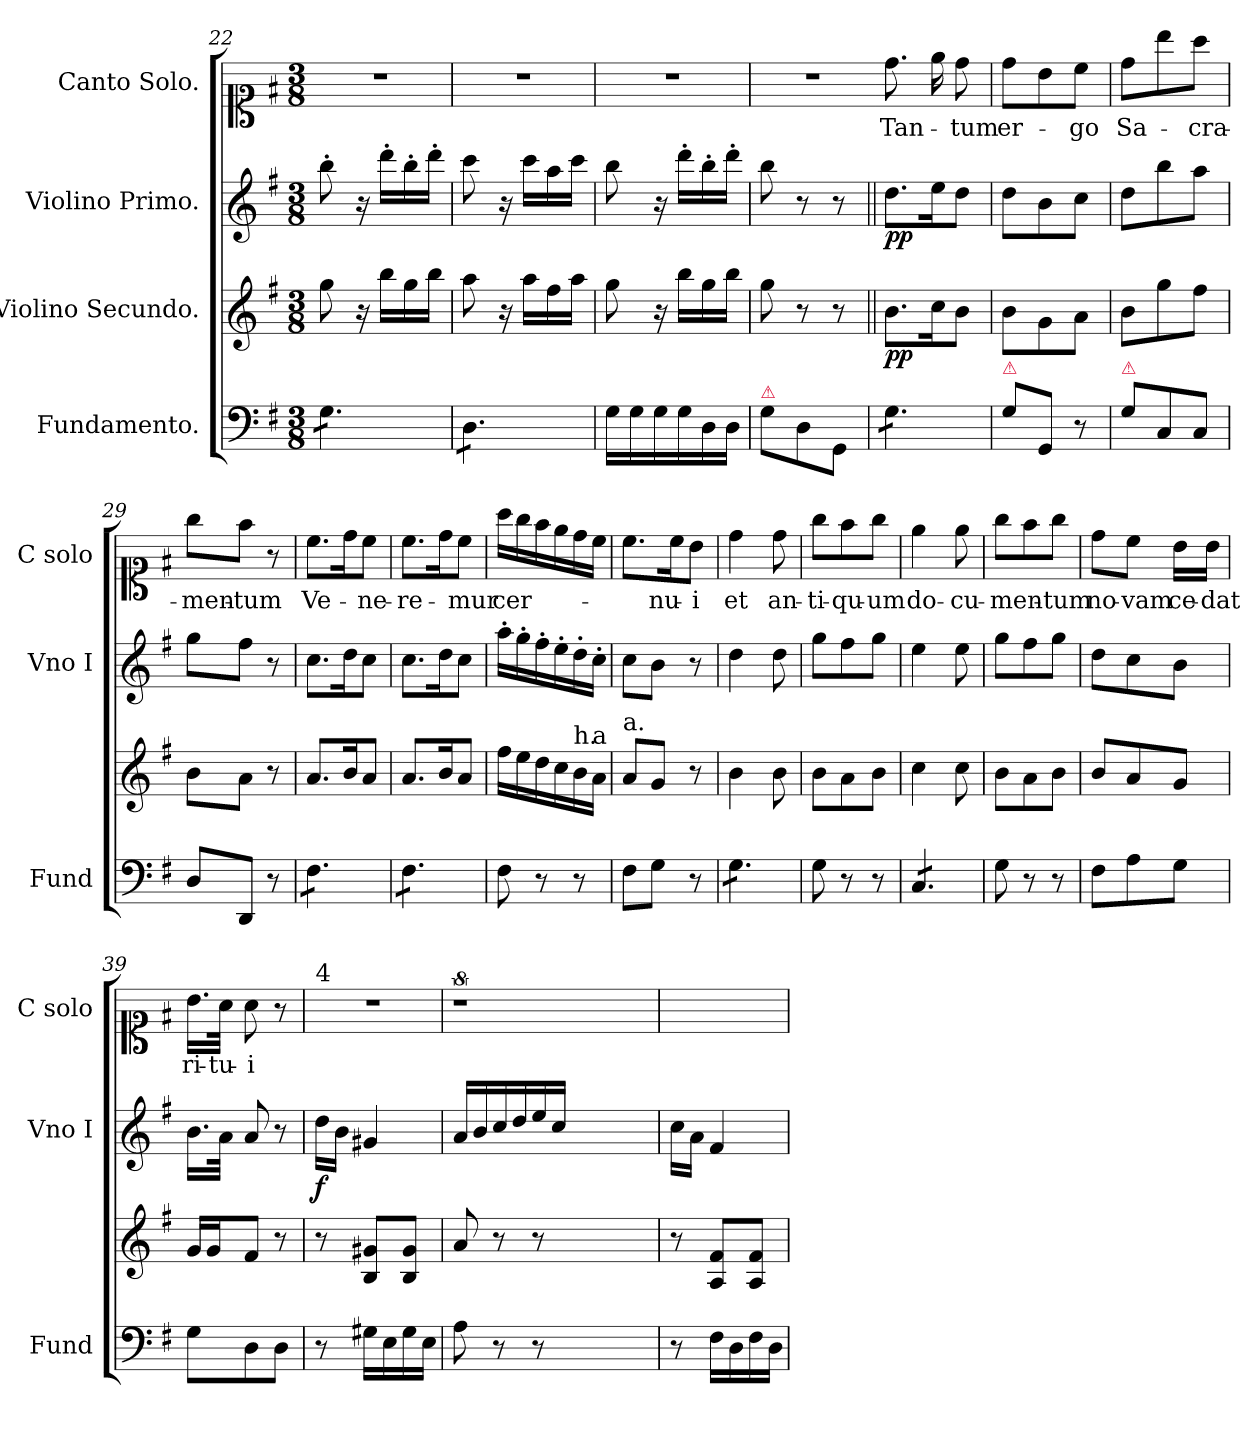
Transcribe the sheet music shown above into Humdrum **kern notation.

**kern	**kern	**dynam	**kern	**dynam	**kern	**text
*part4	*part3	*part3	*part2	*part2	*part1	*part1
*staff4	*staff3	*staff3	*staff2	*staff2	*staff1	*staff1
*I"Fundamento.	*I"Violino Secundo.	*	*I"Violino Primo.	*	*I"Canto Solo.	*
*I'Fund	*	*	*I'Vno I	*	*I'C solo	*
*clefF4	*clefG2	*	*clefG2	*	*clefC1	*
*k[f#]	*k[f#]	*	*k[f#]	*	*k[f#]	*
*G:	*G:	*	*G:	*	*G:	*
*M3/8	*M3/8	*	*M3/8	*	*M3/8	*
=22	=22	=22	=22	=22	=22	=22
*tremolo	*	*	*	*	*	*
8G\L	8gg\	.	8bb'\	.	4.r	.
8G\	16r	.	16r	.	.	.
.	16bb\LL	.	16ddd'\LL	.	.	.
8G\J	16gg\	.	16bb'\	.	.	.
.	16bb\JJ	.	16ddd'\JJ	.	.	.
=23	=23	=23	=23	=23	=23	=23
8D\L	8aa\	.	8ccc\	.	4.r	.
8D\	16r	.	16r	.	.	.
.	16aa\LL	.	16ccc\LL	.	.	.
8D\J	16ff#\	.	16aa\	.	.	.
*Xtremolo	*	*	*	*	*	*
.	16aa\JJ	.	16ccc\JJ	.	.	.
=24	=24	=24	=24	=24	=24	=24
16G\LL	8gg\	.	8bb\	.	4.r	.
16G\	.	.	.	.	.	.
16G\	16r	.	16r	.	.	.
16G\	16bb\LL	.	16ddd'\LL	.	.	.
16D\	16gg\	.	16bb'\	.	.	.
16D\JJ	16bb\JJ	.	16ddd'\JJ	.	.	.
=25	=25	=25	=25	=25	=25	=25
!LO:TX:a:color=crimson:t=⚠	!	!	!	!	!	!
8G\L	8gg\	.	8bb\	.	4.r	.
8D\	8r	.	8r	.	.	.
8GG/J	8r	.	8r	.	.	.
=26	=26||	=26||	=26||	=26||	=26||	=26||
!	!	!	!	!LO:DY:b	!	!
*tremolo	*	*	*	*	*	*
8G\L	8.b\L	pp.	8.dd\L	pp.	8.dd\	Tan-
8G\	.	.	.	.	.	.
.	16cc\K	.	16ee\K	.	16ee\	.
8G\J	8b\J	.	8dd\J	.	8dd\	-tum
*Xtremolo	*	*	*	*	*	*
=27	=27	=27	=27	=27	=27	=27
!LO:TX:a:color=crimson:t=⚠	!	!	!	!	!	!
8G\L	8b\L	.	8dd\L	.	8dd\L	er-
8GG/J	8g\	.	8b\	.	8b\	.
8r	8a\J	.	8cc\J	.	8cc\J	-go
=28	=28	=28	=28	=28	=28	=28
!LO:TX:a:color=crimson:t=⚠	!	!	!	!	!	!
8G\L	8b\L	.	8dd\L	.	8dd\L	Sa-
8C/	8gg\	.	8bb\	.	8bb\	.
8C/J	8ff#\J	.	8aa\J	.	8aa\J	-cra-
=29	=29	=29	=29	=29	=29	=29
8D/L	8b\L	.	8gg\L	.	8gg\L	-men-
8DD/J	8a\J	.	8ff#\J	.	8ff#\J	-tum
8r	8r	.	8r	.	8r	.
=30	=30	=30	=30	=30	=30	=30
*tremolo	*	*	*	*	*	*
8F#\L	8.a/L	.	8.cc\L	.	8.cc\L	Ve-
8F#\	.	.	.	.	.	.
.	16b/K	.	16dd\K	.	16dd\K	.
8F#\J	8a/J	.	8cc\J	.	8cc\J	-ne-
=31	=31	=31	=31	=31	=31	=31
8F#\L	8.a/L	.	8.cc\L	.	8.cc\L	-re-
8F#\	.	.	.	.	.	.
.	16b/K	.	16dd\K	.	16dd\K	.
8F#\J	8a/J	.	8cc\J	.	8cc\J	-mur
*Xtremolo	*	*	*	*	*	*
=32	=32	=32	=32	=32	=32	=32
8F#\	16ff#\LL	.	16aa'\LL	.	16aa\LL	cer-
.	16ee\	.	16gg'\	.	16gg\	.
8r	16dd\	.	16ff#'\	.	16ff#\	.
.	16cc\	.	16ee'\	.	16ee\	.
!	!LO:TX:a:t=h.	!	!	!	!	!
8r	16b\	.	16dd'\	.	16dd\	.
!	!LO:TX:a:t=a	!	!	!	!	!
.	16a\JJ	.	16cc'\JJ	.	16cc\JJ	.
=33	=33	=33	=33	=33	=33	=33
!	!LO:TX:a:t=a.	!	!	!	!	!
8F#\L	8a/L	.	8cc\L	.	8.cc\L	.
8G\J	8g/J	.	8b\J	.	.	.
.	.	.	.	.	16cc\K	-nu-
8r	8r	.	8r	.	8b\J	-i
=34	=34	=34	=34	=34	=34	=34
*tremolo	*	*	*	*	*	*
8G\L	4b\	.	4dd\	.	4dd\	et
8G\	.	.	.	.	.	.
8G\J	8b\	.	8dd\	.	8dd\	an-
*Xtremolo	*	*	*	*	*	*
=35	=35	=35	=35	=35	=35	=35
8G\	8b\L	.	8gg\L	.	8gg\L	-ti-
8r	8a\	.	8ff#\	.	8ff#\	-qu-
8r	8b\J	.	8gg\J	.	8gg\J	-um
=36	=36	=36	=36	=36	=36	=36
*tremolo	*	*	*	*	*	*
8C/L	4cc\	.	4ee\	.	4ee\	do-
8C/	.	.	.	.	.	.
8C/J	8cc\	.	8ee\	.	8ee\	-cu-
*Xtremolo	*	*	*	*	*	*
=37	=37	=37	=37	=37	=37	=37
8G\	8b\L	.	8gg\L	.	8gg\L	-men-
8r	8a\	.	8ff#\	.	8ff#\	.
8r	8b\J	.	8gg\J	.	8gg\J	-tum
=38	=38	=38	=38	=38	=38	=38
8F#\L	8b/L	.	8dd\L	.	8dd\L	no-
8A\	8a/	.	8cc\	.	8cc\J	-vam
8G\J	8g/J	.	8b\J	.	16b\LL	ce-
.	.	.	.	.	16b\JJ	-dat
=39	=39	=39	=39	=39	=39	=39
8G\L	16g/LL	.	16.b\LL	.	16.b\LL	ri-
.	16g/J	.	.	.	.	.
.	.	.	32a\JJk	.	32a\JJk	-tu-
8D\	8f#/J	.	8a/	.	8a\	-i
8D\J	8r	.	8r	.	8r	.
=40	=40	=40	=40	=40	=40	=40
!	!	!	!	!	!LO:TX:a:t=4	!
!	!	!	!	!LO:DY:b	!	!
8r	8r	.	16dd\LL	f	4.r	.
.	.	.	16b\JJ	.	.	.
16G#X\LL	8B/ 8g#X/L	.	4g#X/	.	.	.
16E\	.	.	.	.	.	.
16G#\	8B/ 8g#/J	.	.	.	.	.
16E\JJ	.	.	.	.	.	.
=41	=41	=41	=41	=41	=41	=41
8A\	8a/	.	16a/LL	.	8%9r	.
.	.	.	16b/	.	.	.
8r	8r	.	16cc/	.	.	.
.	.	.	16dd/	.	.	.
8r	8r	.	16ee/	.	.	.
.	.	.	16cc/JJ	.	.	.
2.ryy	2.ryy	.	2.ryy	.	.	.
=42	=42	=42	=42	=42	=42	=42
8r	8r	.	16cc\LL	.	4.ryy	.
.	.	.	16a\JJ	.	.	.
16F#\LL	8A/ 8f#/L	.	4f#/	.	.	.
16D\	.	.	.	.	.	.
16F#\	8A/ 8f#/J	.	.	.	.	.
16D\JJ	.	.	.	.	.	.
=	=	=	=	=	=	=
*-	*-	*-	*-	*-	*-	*-
